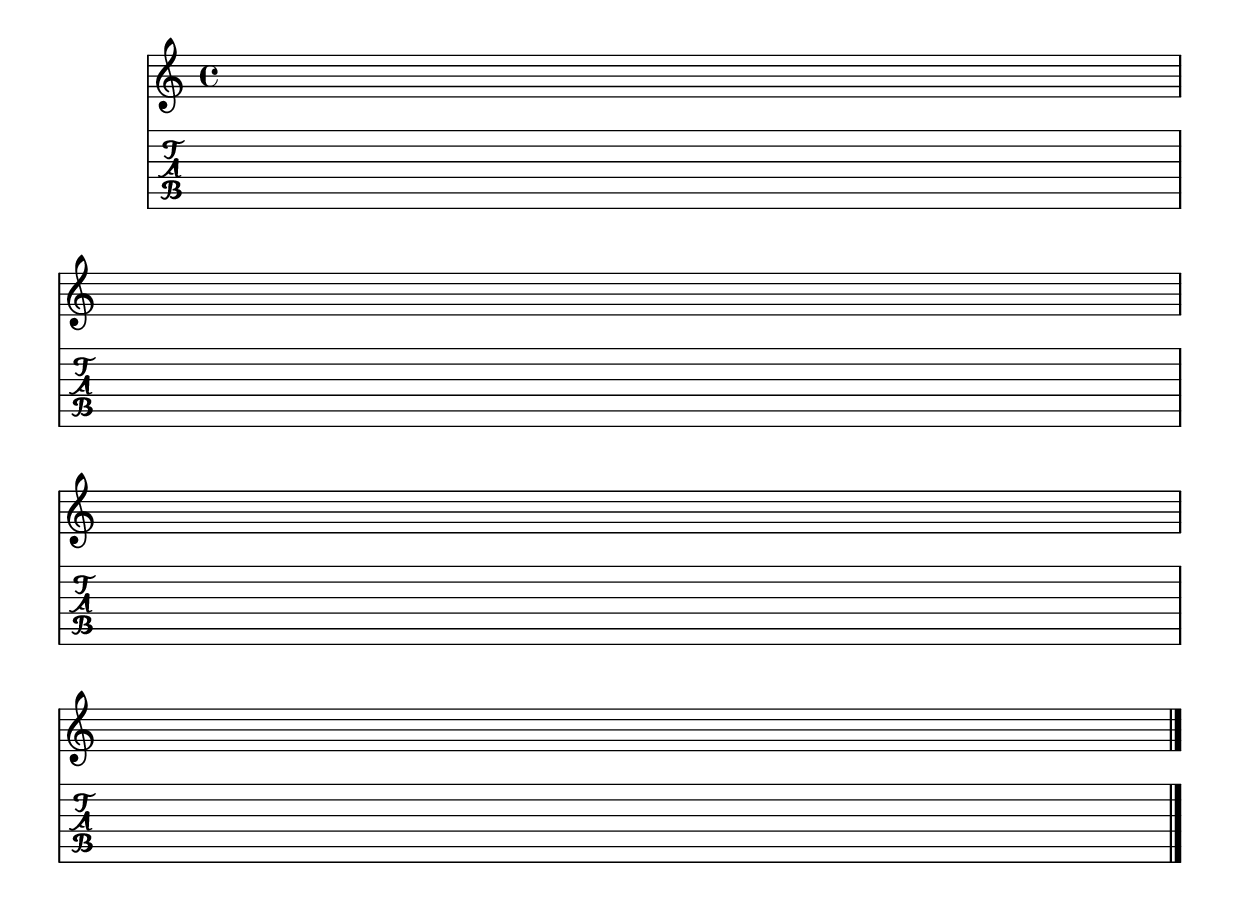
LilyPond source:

\version "1.7.18"
\header {
    
texidoc = "@cindex Blank Paper Tab
Blank music paper, another example: empty staffs and a
tablature staff. " }

emptymusic = \notes { \repeat unfold 4  { s1\break }  \bar "|." }

\score  {
\notes  <
	\context Staff \emptymusic
	\context TabStaff \emptymusic
	>


  \paper {
    \translator {
      \ScoreContext
      \remove Bar_number_engraver
    }
  }
}
%% new-chords-done %%
